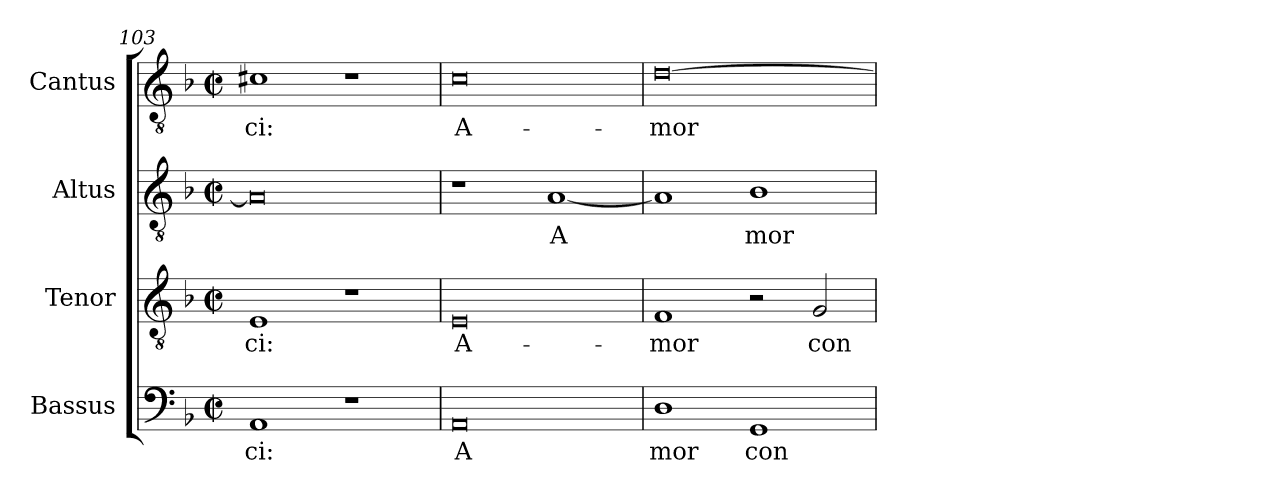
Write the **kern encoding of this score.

**kern	**text	**kern	**text	**kern	**text	**kern	**text
*part4	*part4	*part3	*part3	*part2	*part2	*part1	*part1
*staff4	*staff4	*staff3	*staff3	*staff2	*staff2	*staff1	*staff1
*I"Bassus	*	*I"Tenor	*	*I"Altus	*	*I"Cantus	*
*I'Bassus	*	*I'Tenor	*	*I'Altus	*	*I'Cantus	*
*clefF4	*	*clefGv2	*	*clefGv2	*	*clefGv2	*
*k[b-]	*	*k[b-]	*	*k[b-]	*	*k[b-]	*
*F:	*	*F:	*	*F:	*	*F:	*
*M2/2	*	*M2/2	*	*M2/2	*	*M2/2	*
*met(c|)	*	*met(c|)	*	*met(c|)	*	*met(c|)	*
=103	=103	=103	=103	=103	=103	=103	=103
!	!LO:LY:b:cj	!	!LO:LY:b:cj	!	!LO:LY:b:cj	!	!LO:LY:b:cj
1AA	ci:	1E	-ci:	0A]	.	1c#X	-ci:
1r	.	1r	.	.	.	1r	.
=104	=104	=104	=104	=104	=104	=104	=104
!	!LO:LY:b:cj	!	!LO:LY:b:cj	!	!	!	!LO:LY:b:cj
0AA	A	0E	A-	1r	.	0c	A-
!	!	!	!	!	!LO:LY:b:cj	!	!
.	.	.	.	[<1A	A	.	.
=105	=105	=105	=105	=105	=105	=105	=105
!	!LO:LY:b:cj	!	!LO:LY:b:cj	!	!LO:LY:b:cj	!	!LO:LY:b:cj
1D	mor	1F	-mor	1A]	.	[<0d	-mor
!	!LO:LY:b:cj	!	!	!	!LO:LY:b:cj	!	!
1GG	con	2r	.	1B-	mor	.	.
!	!	!	!LO:LY:b:cj	!	!	!	!
.	.	2G/	con	.	.	.	.
=	=	=	=	=	=	=	=
*-	*-	*-	*-	*-	*-	*-	*-
